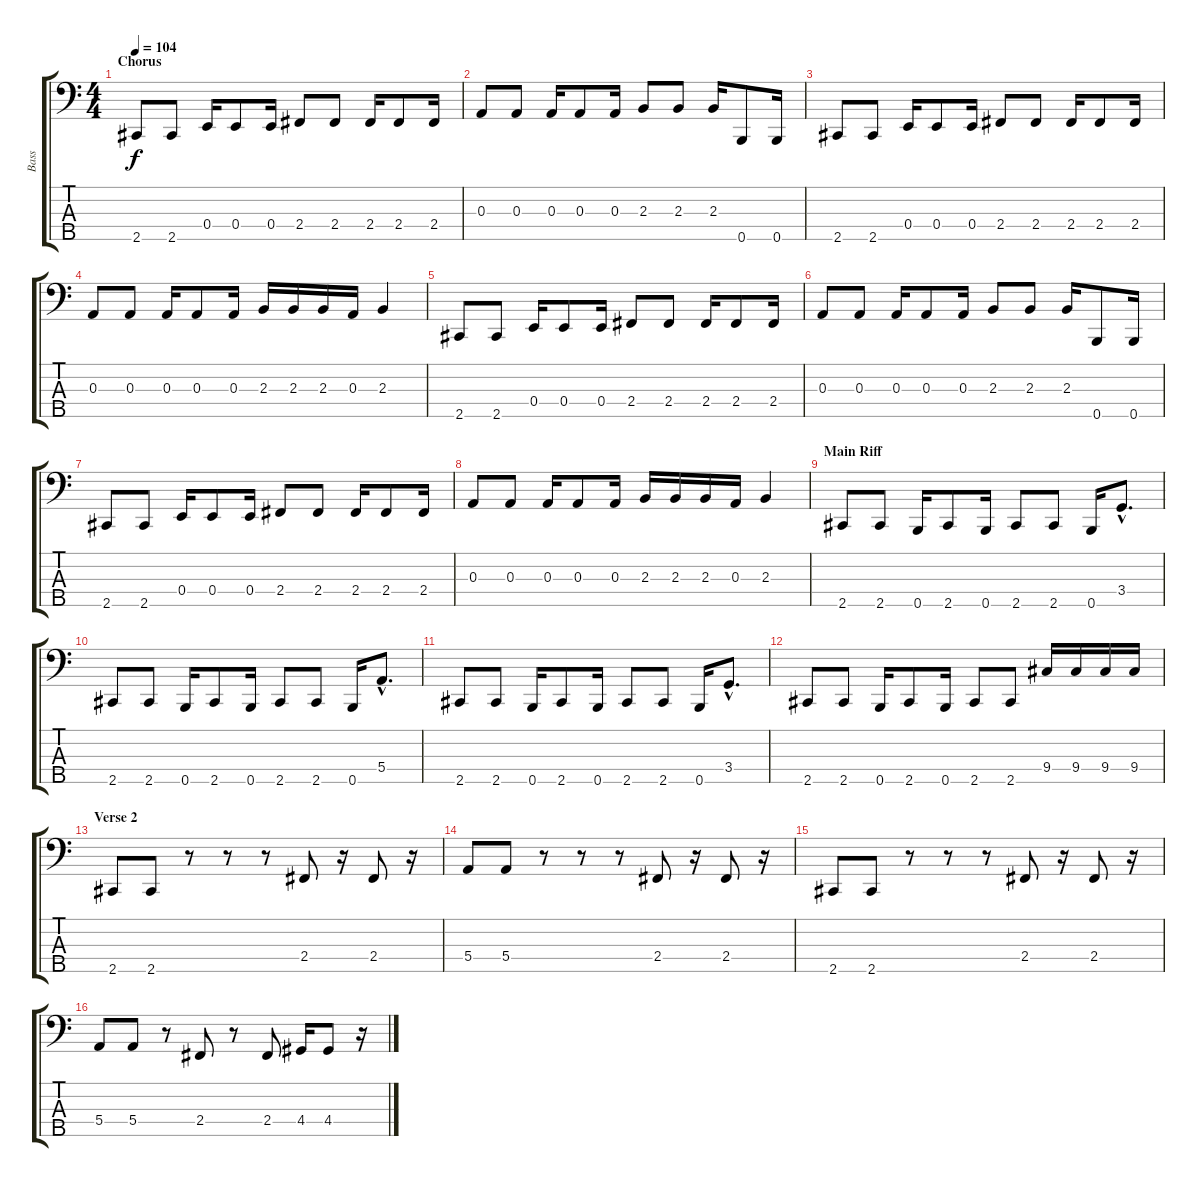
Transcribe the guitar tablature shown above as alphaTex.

\track ("Bass" "Bass") {instrument electricbasspick}
\staff {score tabs}
\tuning (G2 D2 A1 E1 B0) {hide}
\ts (4 4)
\section ("" "Chorus")
\tempo 104
\clef f4
\ks c
2.5.8{dy f} 2.5.8 0.4.16 0.4.8 0.4.16 2.4.8 2.4.8 2.4.16 2.4.8 2.4.16 |
0.3.8 0.3.8 0.3.16 0.3.8 0.3.16 2.3.8 2.3.8 2.3.16 0.5.8 0.5.16 |
2.5.8 2.5.8 0.4.16 0.4.8 0.4.16 2.4.8 2.4.8 2.4.16 2.4.8 2.4.16 |
0.3.8 0.3.8 0.3.16 0.3.8 0.3.16 2.3.16 2.3.16 2.3.16 0.3.16 2.3.4 |
2.5.8 2.5.8 0.4.16 0.4.8 0.4.16 2.4.8 2.4.8 2.4.16 2.4.8 2.4.16 |
0.3.8 0.3.8 0.3.16 0.3.8 0.3.16 2.3.8 2.3.8 2.3.16 0.5.8 0.5.16 |
2.5.8 2.5.8 0.4.16 0.4.8 0.4.16 2.4.8 2.4.8 2.4.16 2.4.8 2.4.16 |
0.3.8 0.3.8 0.3.16 0.3.8 0.3.16 2.3.16 2.3.16 2.3.16 0.3.16 2.3.4 |
\section ("" "Main Riff")
2.5.8{balance 8} 2.5.8 0.5.16 2.5.8 0.5.16 2.5.8 2.5.8 0.5.16 3.4{hac}.8{d} |
2.5.8 2.5.8 0.5.16 2.5.8 0.5.16 2.5.8 2.5.8 0.5.16 5.4{hac}.8{d} |
2.5.8 2.5.8 0.5.16 2.5.8 0.5.16 2.5.8 2.5.8 0.5.16 3.4{hac}.8{d} |
2.5.8 2.5.8 0.5.16 2.5.8 0.5.16 2.5.8 2.5.8 9.4.16 9.4.16 9.4.16 9.4.16 |
\section ("" "Verse 2")
2.5.8 2.5.8 r.8 r.8 r.8 2.4.8 r.16 2.4.8 r.16 |
5.4.8 5.4.8 r.8 r.8 r.8 2.4.8 r.16 2.4.8 r.16 |
2.5.8 2.5.8 r.8 r.8 r.8 2.4.8 r.16 2.4.8 r.16 |
5.4.8 5.4.8 r.8 2.4.8 r.8 2.4.8 4.4.16 4.4.8 r.16
